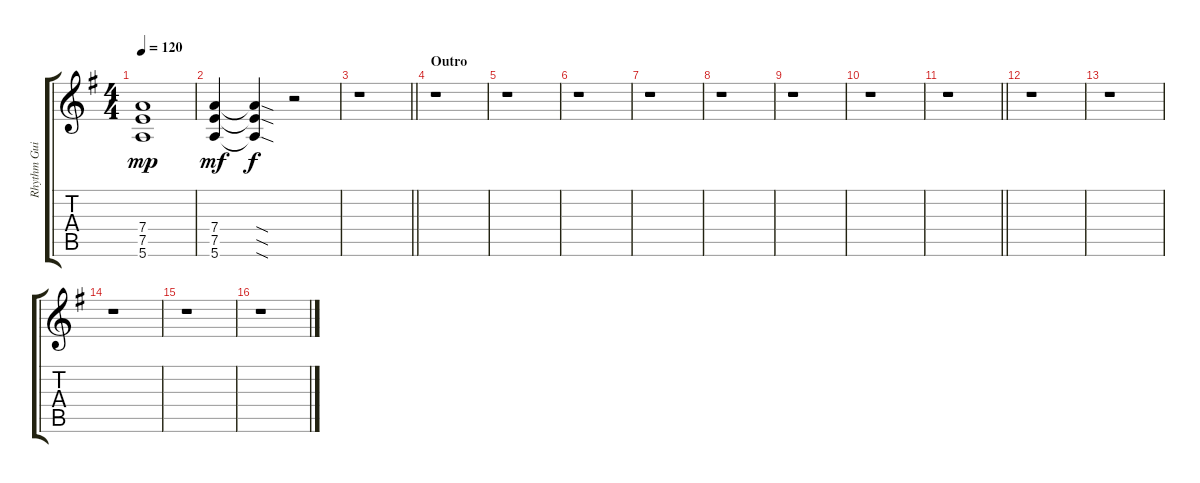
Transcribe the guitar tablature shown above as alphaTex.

\track ("Rhythm Guitar A" "Rhythm Gui") {instrument distortionguitar}
\staff {score tabs}
\tuning (E4 B3 G3 D3 A2 E2) {hide}
\ts (4 4)
\tempo 120
\clef g2
\ks eminor
(7.4 7.5 5.6).1{dy mp} |
(7.4 7.5 5.6).4{dy mf} (7.4{sod t} 7.5{sod t} 5.6{sod t}).4{dy f} r.2 |
\barLineRight lightlight
r.1 |
\section ("" "Outro")
r.1 |
r.1 |
r.1 |
r.1 |
r.1 |
r.1 |
r.1 |
\barLineRight lightlight
r.1 |
\section ("" "")
r.1 |
r.1 |
r.1 |
r.1 |
r.1
